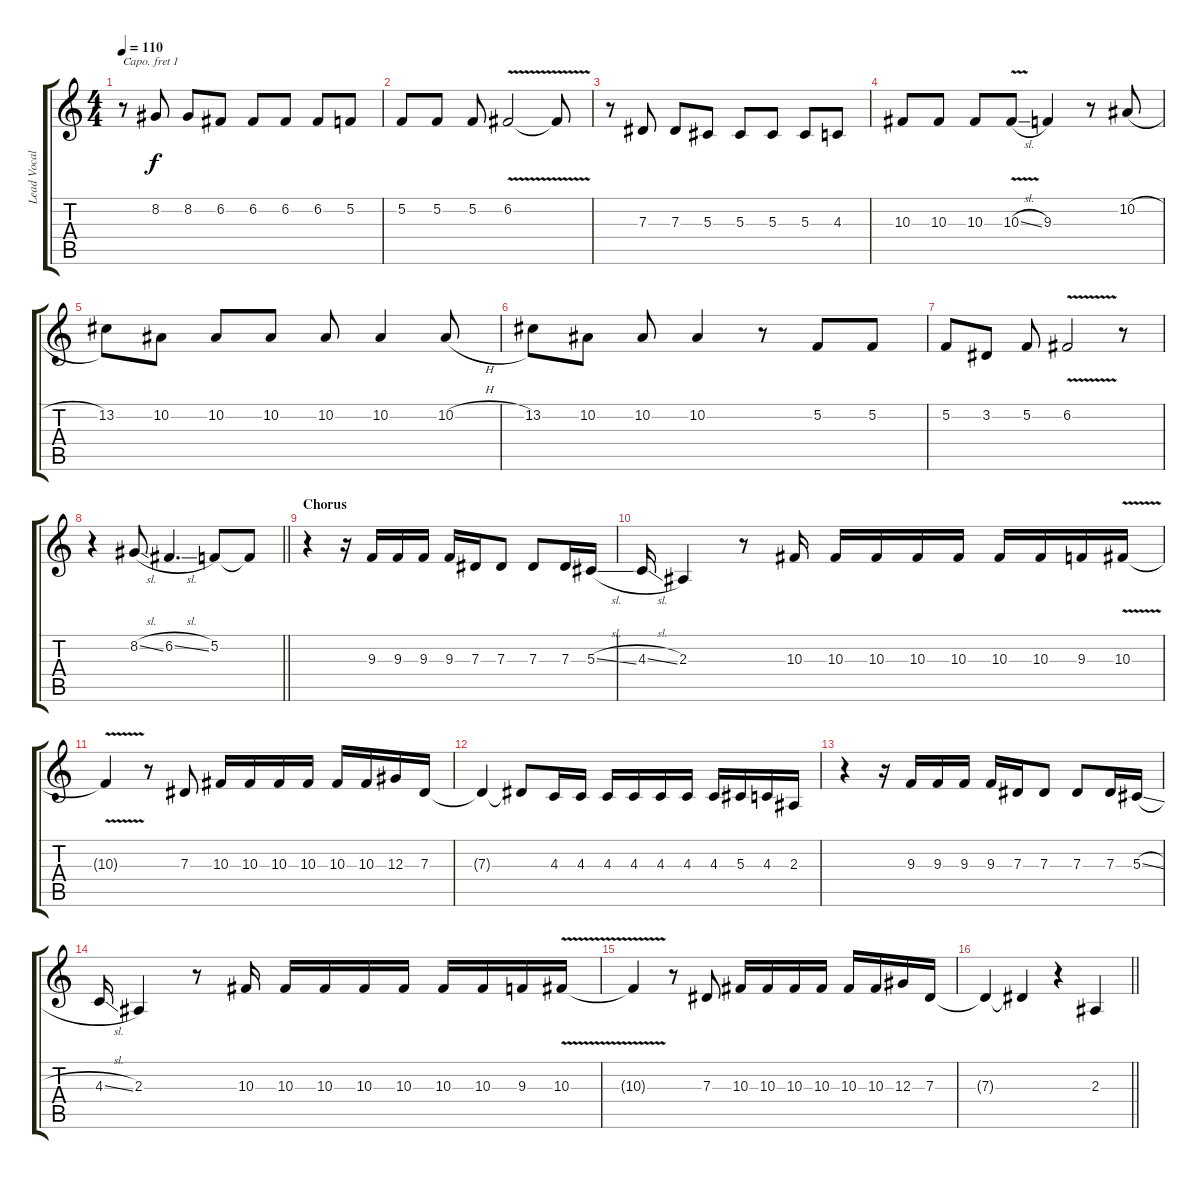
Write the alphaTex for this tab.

\track ("Lead Vocals" "Lead Vocal") {instrument lead6voice}
\staff {score tabs}
\capo 1
\tuning (E4 B3 G3 D3 A2 E2) {hide}
\ts (4 4)
\tempo 110
\clef g2
\ks c
r.8{dy f} 8.2.8 8.2.8 6.2.8 6.2.8 6.2.8 6.2.8 5.2.8 |
5.2.8 5.2.8 5.2.8 6.2{v}.2 6.2{t}.8 |
r.8 7.3.8 7.3.8 5.3.8 5.3.8 5.3.8 5.3.8 4.3.8 |
10.3.8 10.3.8 10.3.8 10.3{v sl}.8 9.3.4 r.8 10.2{h}.8 |
13.2.8 10.2.8 10.2.8 10.2.8 10.2.8 10.2.4 10.2{h}.8 |
13.2.8 10.2.8 10.2.8 10.2.4 r.8 5.2.8 5.2.8 |
5.2.8 3.2.8 5.2.8 6.2{v}.2 r.8 |
\barLineRight lightlight
r.4 8.2{sl}.8 6.2{sl}.4{d} 5.2.8 5.2{t}.8 |
\section ("" "Chorus")
r.4 r.16 9.3.16 9.3.16 9.3.16 9.3.16 7.3.16 7.3.8 7.3.8 7.3.16 5.3{sl}.16 |
4.3{sl}.16 2.3.4 r.8 10.3.16 10.3.16 10.3.16 10.3.16 10.3.16 10.3.16 10.3.16 9.3.16 10.3{v}.16 |
10.3{t}.4 r.8 7.3.8 10.3.16 10.3.16 10.3.16 10.3.16 10.3.16 10.3.16 12.3.16 7.3.16 |
7.3{t}.4 7.3{t}.8 4.3.16 4.3.16 4.3.16 4.3.16 4.3.16 4.3.16 4.3.16 5.3.16 4.3.16 2.3.16 |
r.4 r.16 9.3.16 9.3.16 9.3.16 9.3.16 7.3.16 7.3.8 7.3.8 7.3.16 5.3{sl}.16 |
4.3{sl}.16 2.3.4 r.8 10.3.16 10.3.16 10.3.16 10.3.16 10.3.16 10.3.16 10.3.16 9.3.16 10.3{v}.16 |
10.3{t}.4 r.8 7.3.8 10.3.16 10.3.16 10.3.16 10.3.16 10.3.16 10.3.16 12.3.16 7.3.16 |
\barLineRight lightlight
7.3{t}.4 7.3{t}.4 r.4 2.3.4
